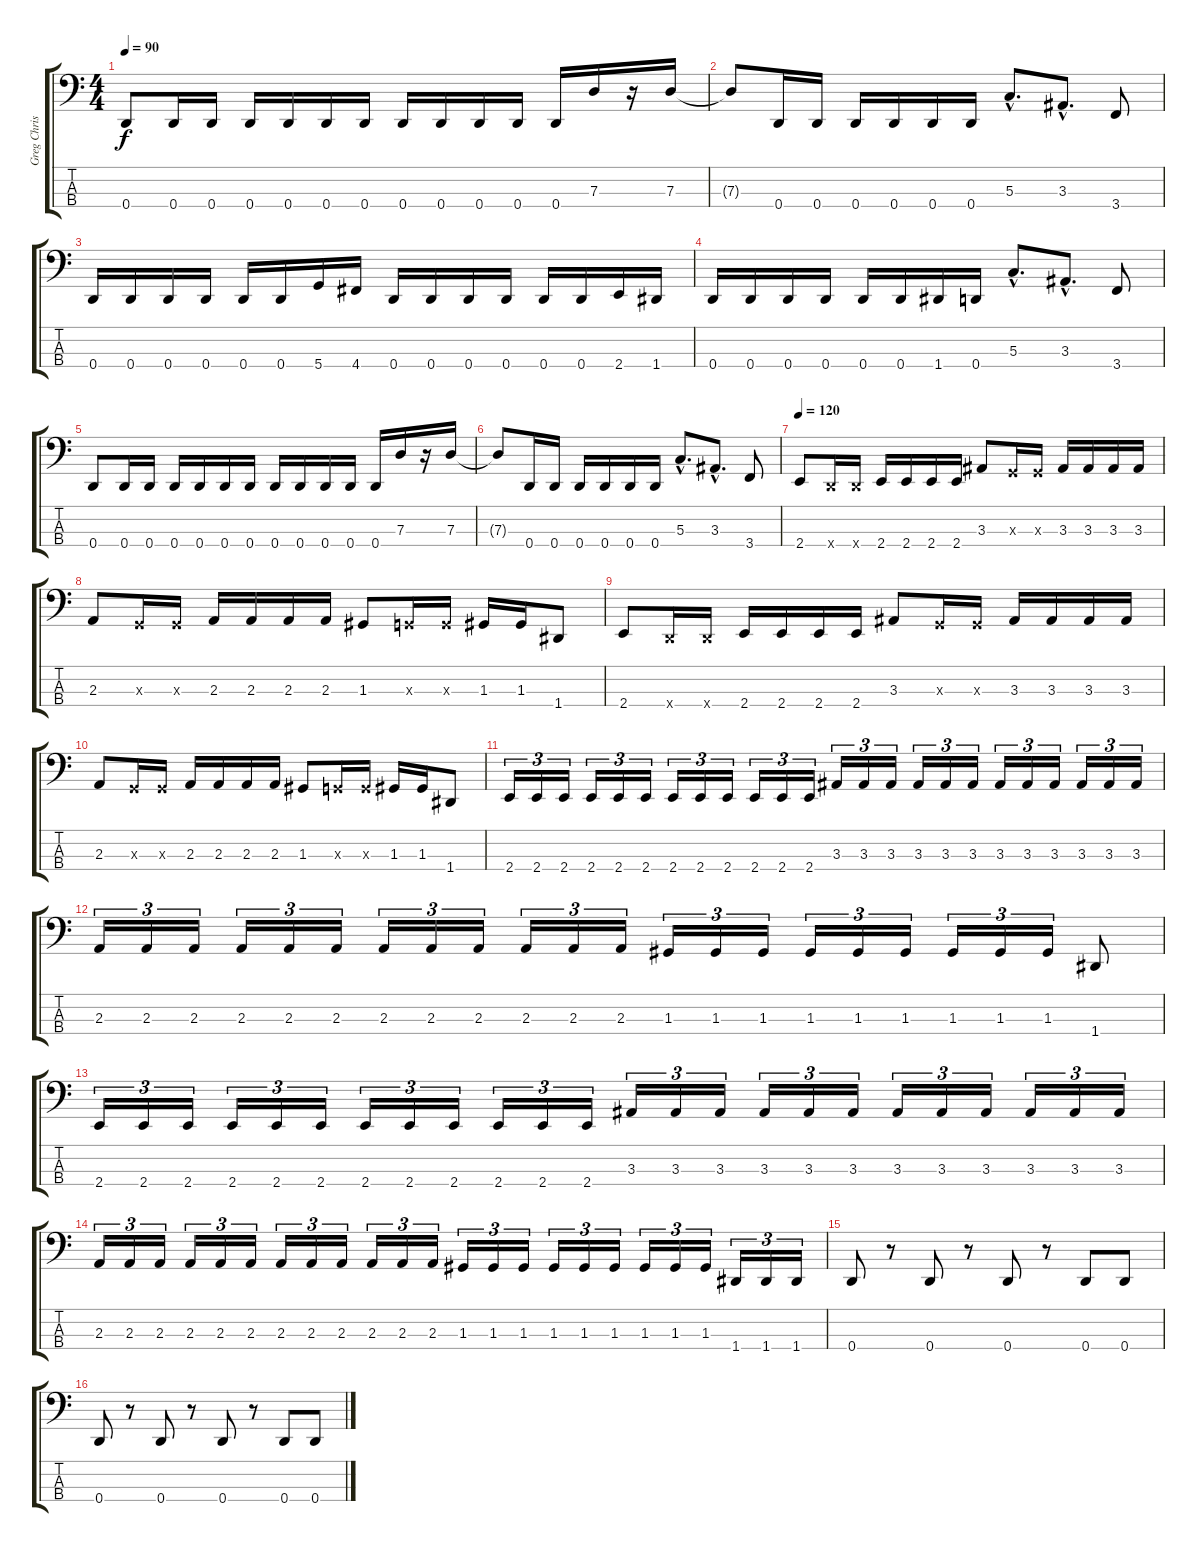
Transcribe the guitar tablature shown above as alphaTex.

\track ("Greg Christian" "Greg Chris") {instrument electricbassfinger}
\staff {score tabs}
\tuning (F2 C2 G1 D1) {hide}
\ts (4 4)
\tempo 90
\clef f4
\ks c
0.4.8{dy f} 0.4.16 0.4.16 0.4.16 0.4.16 0.4.16 0.4.16 0.4.16 0.4.16 0.4.16 0.4.16 0.4.16 7.3.16 r.16 7.3.16 |
7.3{t}.8 0.4.16 0.4.16 0.4.16 0.4.16 0.4.16 0.4.16 5.3{hac}.8{d} 3.3{hac}.8{d} 3.4.8 |
0.4.16 0.4.16 0.4.16 0.4.16 0.4.16 0.4.16 5.4.16 4.4.16 0.4.16 0.4.16 0.4.16 0.4.16 0.4.16 0.4.16 2.4.16 1.4.16 |
0.4.16 0.4.16 0.4.16 0.4.16 0.4.16 0.4.16 1.4.16 0.4.16 5.3{hac}.8{d} 3.3{hac}.8{d} 3.4.8 |
0.4.8 0.4.16 0.4.16 0.4.16 0.4.16 0.4.16 0.4.16 0.4.16 0.4.16 0.4.16 0.4.16 0.4.16 7.3.16 r.16 7.3.16 |
7.3{t}.8 0.4.16 0.4.16 0.4.16 0.4.16 0.4.16 0.4.16 5.3{hac}.8{d} 3.3{hac}.8{d} 3.4.8 |
\tempo 120
2.4.8 0.4{x}.16 0.4{x}.16 2.4.16 2.4.16 2.4.16 2.4.16 3.3.8 0.3{x}.16 0.3{x}.16 3.3.16 3.3.16 3.3.16 3.3.16 |
2.3.8 0.3{x}.16 0.3{x}.16 2.3.16 2.3.16 2.3.16 2.3.16 1.3.8 0.3{x}.16 0.3{x}.16 1.3.16 1.3.16 1.4.8 |
2.4.8 0.4{x}.16 0.4{x}.16 2.4.16 2.4.16 2.4.16 2.4.16 3.3.8 0.3{x}.16 0.3{x}.16 3.3.16 3.3.16 3.3.16 3.3.16 |
2.3.8 0.3{x}.16 0.3{x}.16 2.3.16 2.3.16 2.3.16 2.3.16 1.3.8 0.3{x}.16 0.3{x}.16 1.3.16 1.3.16 1.4.8 |
2.4.16{tu (3 2)} 2.4.16{tu (3 2)} 2.4.16{tu (3 2)} 2.4.16{tu (3 2)} 2.4.16{tu (3 2)} 2.4.16{tu (3 2)} 2.4.16{tu (3 2)} 2.4.16{tu (3 2)} 2.4.16{tu (3 2)} 2.4.16{tu (3 2)} 2.4.16{tu (3 2)} 2.4.16{tu (3 2)} 3.3.16{tu (3 2)} 3.3.16{tu (3 2)} 3.3.16{tu (3 2)} 3.3.16{tu (3 2)} 3.3.16{tu (3 2)} 3.3.16{tu (3 2)} 3.3.16{tu (3 2)} 3.3.16{tu (3 2)} 3.3.16{tu (3 2)} 3.3.16{tu (3 2)} 3.3.16{tu (3 2)} 3.3.16{tu (3 2)} |
2.3.16{tu (3 2)} 2.3.16{tu (3 2)} 2.3.16{tu (3 2)} 2.3.16{tu (3 2)} 2.3.16{tu (3 2)} 2.3.16{tu (3 2)} 2.3.16{tu (3 2)} 2.3.16{tu (3 2)} 2.3.16{tu (3 2)} 2.3.16{tu (3 2)} 2.3.16{tu (3 2)} 2.3.16{tu (3 2)} 1.3.16{tu (3 2)} 1.3.16{tu (3 2)} 1.3.16{tu (3 2)} 1.3.16{tu (3 2)} 1.3.16{tu (3 2)} 1.3.16{tu (3 2)} 1.3.16{tu (3 2)} 1.3.16{tu (3 2)} 1.3.16{tu (3 2)} 1.4.8 |
2.4.16{tu (3 2)} 2.4.16{tu (3 2)} 2.4.16{tu (3 2)} 2.4.16{tu (3 2)} 2.4.16{tu (3 2)} 2.4.16{tu (3 2)} 2.4.16{tu (3 2)} 2.4.16{tu (3 2)} 2.4.16{tu (3 2)} 2.4.16{tu (3 2)} 2.4.16{tu (3 2)} 2.4.16{tu (3 2)} 3.3.16{tu (3 2)} 3.3.16{tu (3 2)} 3.3.16{tu (3 2)} 3.3.16{tu (3 2)} 3.3.16{tu (3 2)} 3.3.16{tu (3 2)} 3.3.16{tu (3 2)} 3.3.16{tu (3 2)} 3.3.16{tu (3 2)} 3.3.16{tu (3 2)} 3.3.16{tu (3 2)} 3.3.16{tu (3 2)} |
2.3.16{tu (3 2)} 2.3.16{tu (3 2)} 2.3.16{tu (3 2)} 2.3.16{tu (3 2)} 2.3.16{tu (3 2)} 2.3.16{tu (3 2)} 2.3.16{tu (3 2)} 2.3.16{tu (3 2)} 2.3.16{tu (3 2)} 2.3.16{tu (3 2)} 2.3.16{tu (3 2)} 2.3.16{tu (3 2)} 1.3.16{tu (3 2)} 1.3.16{tu (3 2)} 1.3.16{tu (3 2)} 1.3.16{tu (3 2)} 1.3.16{tu (3 2)} 1.3.16{tu (3 2)} 1.3.16{tu (3 2)} 1.3.16{tu (3 2)} 1.3.16{tu (3 2)} 1.4.16{tu (3 2)} 1.4.16{tu (3 2)} 1.4.16{tu (3 2)} |
0.4.8 r.8 0.4.8 r.8 0.4.8 r.8 0.4.8 0.4.8 |
0.4.8 r.8 0.4.8 r.8 0.4.8 r.8 0.4.8 0.4.8
